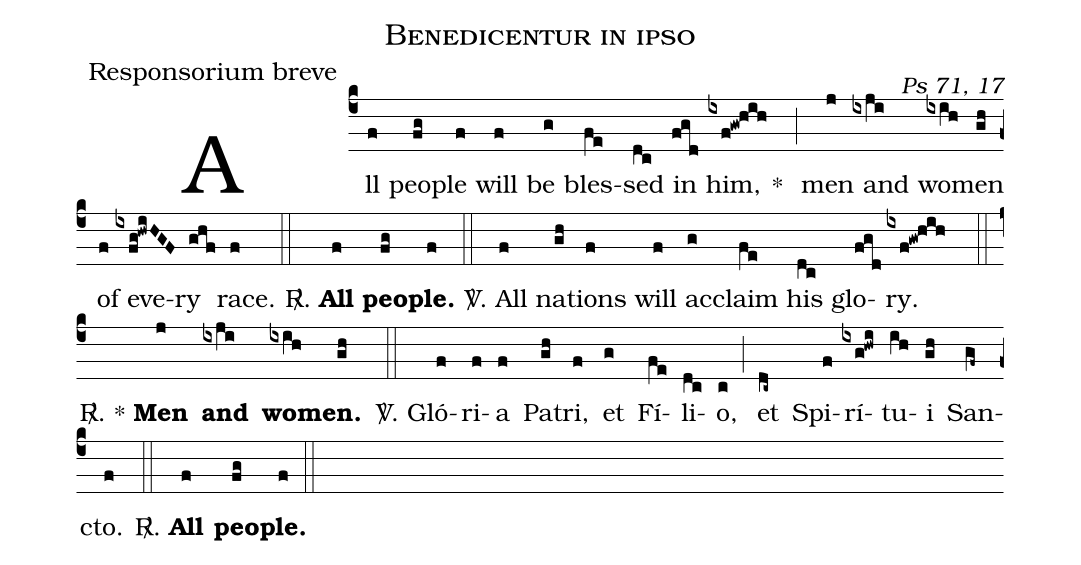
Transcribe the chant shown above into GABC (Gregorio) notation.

name: Benedicentur in ipso;
office-part: Responsorium breve;
commentary: Ps 71, 17;
%%
(c4)All(f) peo(fg)ple(f) will(f) be(g) bles-(fe)sed(dc) in(fgd) him,(ixf!gw!hih) * (;)
men(j) and(ixji) wom(ixih)en(gh) of(f) eve(ixfg!hwiHGF)ry(ghf) race.(f) (::)

<sp>R/</sp>. <b>{All}</b>(f) <b>{peo}</b>(fg)<b>{ple.}</b>(f) (::)

<sp>V/</sp>. All(f) na(gh)tions(f) will(f) ac(g)claim(fe) his(dc) glo(fgd)ry.(ixf!gw!hih) (::)
<sp>R/</sp>. * <b>{Men}</b>(j) <b>{and}</b>(ixji) <b>{wom}</b>(ixih)<b>{en.}</b>(gh) (::)

<sp>V/</sp>. Gló(f)ri(f)a(f) Pa(gh)tri,(f) et(g) Fí(fe)li(dc)o,(c) (;)
et(dc~) Spi(f)rí(ixg!hwi)tu(ih)i(gh) San(gf~)cto.(f) (::)
<sp>R/</sp>. <b>{All}</b>(f) <b>{peo}</b>(fg)<b>{ple.}</b>(f) (::)
